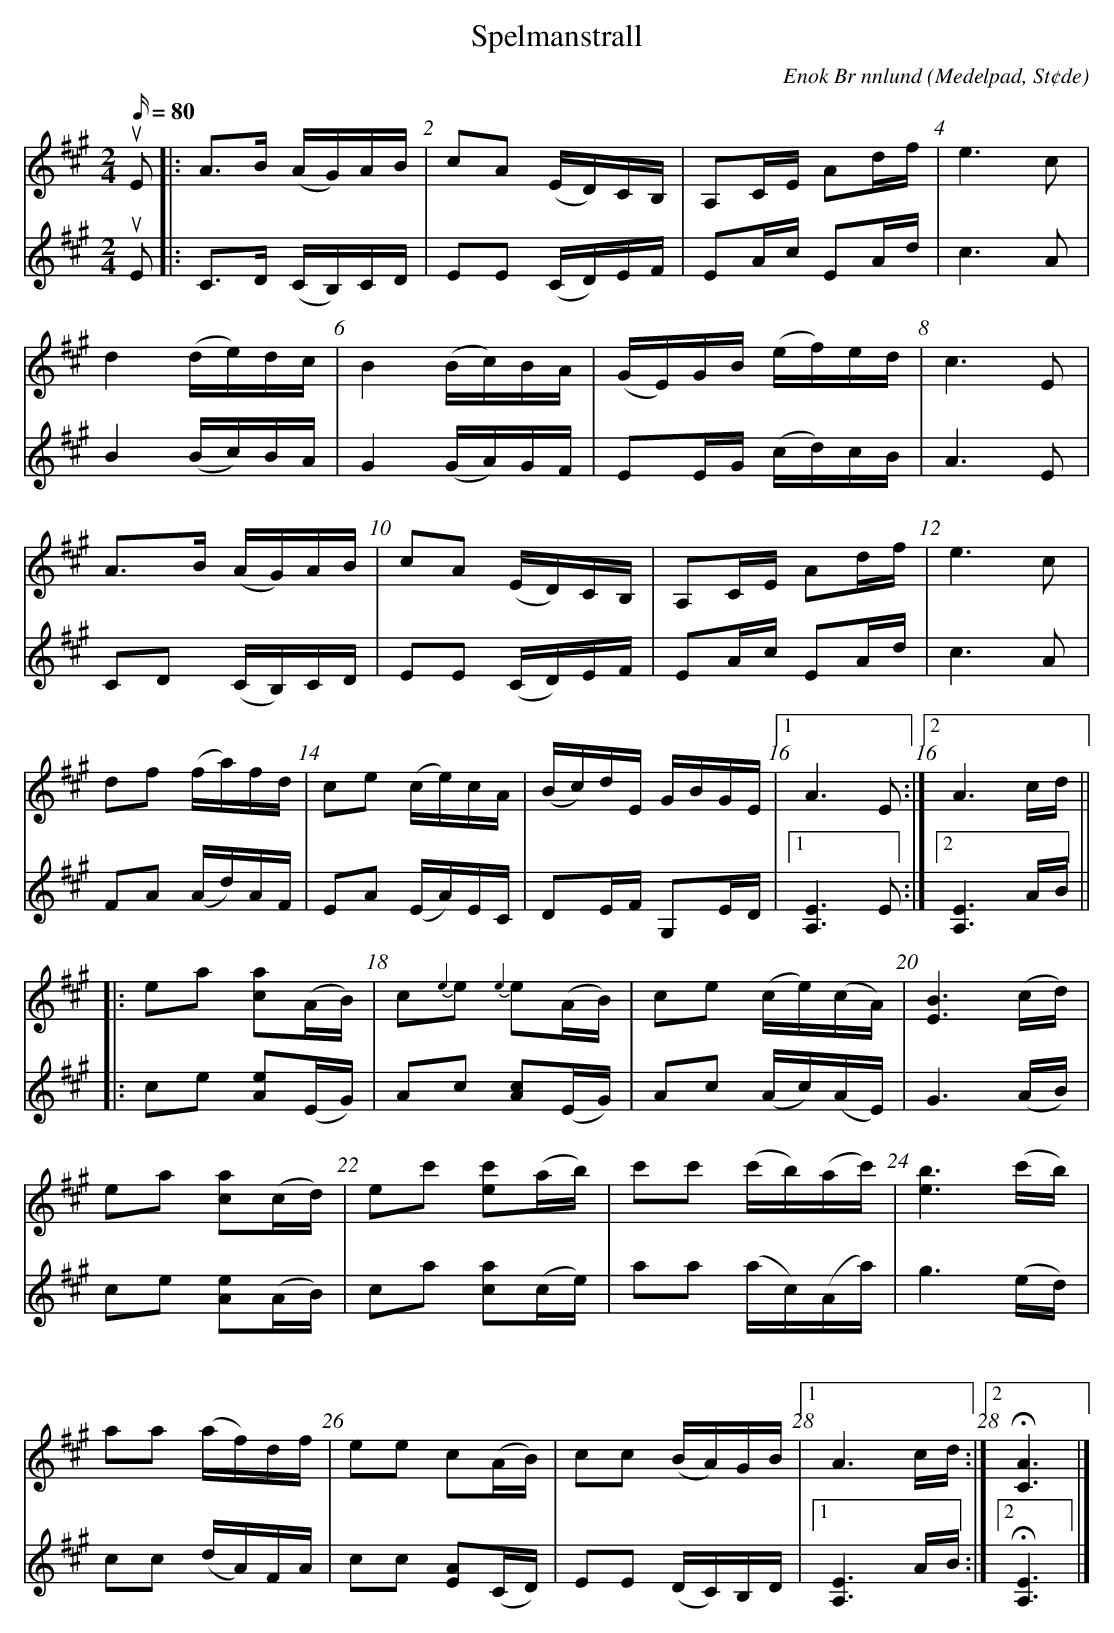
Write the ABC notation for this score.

X:1
T: Spelmanstrall
M: 2/4
L: 1/16
C: Enok Br nnlund
O: Medelpad, St¢de
Q: 80
K: A
[V:1] uE2 |: A3B     (AG)AB    | c2A2         (ED)CB,  | A,2CE   A2df     | e6     c2   |
[V:2] uE2 |: C3D     (CB,)CD   | E2E2         (CD)EF   | E2Ac    E2Ad     | c6     A2   |
[V:1]   d4      (de)dc    | B4           (Bc)BA   | (GE)GB (ef)ed    | c6     E2   |
[V:2]   B4      (Bc)BA    | G4           (GA)GF   | E2EG   (cd)cB    | A6     E2   |
[V:1]   A3B     (AG)AB    | c2A2         (ED)CB,  | A,2CE   A2df     | e6     c2   |
[V:2]   C2D2    (CB,)CD   | E2E2         (CD)EF   | E2Ac    E2Ad     | c6     A2   |
[V:1]   d2f2    (fa)fd    | c2e2         (ce)cA   | (Bc)dE  GBGE     |1 A6    E2  :|2 A6    cd ||
[V:2]   F2A2    (Ad)AF    | E2A2         (EA)EC   | D2EF    G,2ED    |1 [A,E]6 E2  :|2 [A,E]6 AB ||
[V:1]|: e2a2    [ca]2(AB) | c2{e2}e2 {e2}   e2(AB)| c2e2   (ce)(cA)  | [EB]6 (cd)  |
[V:2]|: c2e2    [Ae]2(EG) | A2c2        [Ac]2(EG) | A2c2   (Ac)(AE)  | G6    (AB)  |
[V:1]   e2a2    [ca]2(cd) | e2c'2       [ec']2(ab)| c'2c'2 (c'b)(ac')| [eb]6 (c'b) |
[V:2]   c2e2    [Ae]2(AB) | c2a2        [ca]2(ce) | a2a2   (ac)(Aa)  | g6    (ed)  |
[V:1]   a2a2    (af)df    | e2e2         c2(AB)   | c2c2   (BA)GB    |1 A6     cd  :|2 H[CA]6 |]
[V:2]   c2c2    (dA)FA    | c2c2        [EA]2(CD) | E2E2   (DC)B,D   |1 [A,E]6 AB  :|2 H[A,E]6|]
